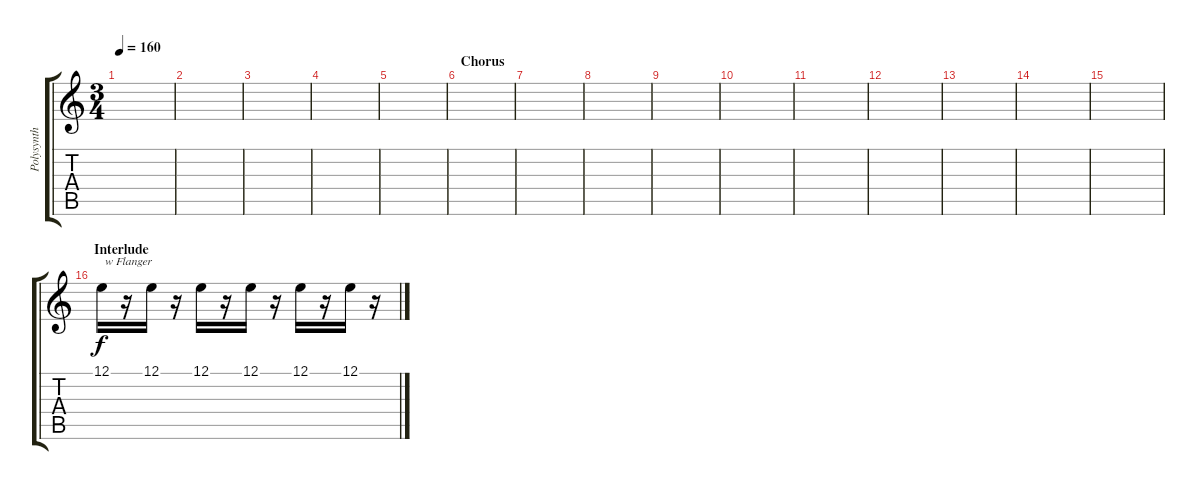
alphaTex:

\track ("Polysynth w/flanger" "Polysynth ") {instrument pad3polysynth}
\staff {score tabs}
\tuning (E4 B3 G3 D3 A2 E2) {hide}
\ts (3 4)
\tempo 160
\clef g2
\ks c
|
|
|
|
|
\section ("" "Chorus")
|
|
|
|
|
|
|
|
|
|
\section ("" "Interlude")
12.1.16{txt " w Flanger"} r.16 12.1.16 r.16 12.1.16 r.16 12.1.16 r.16 12.1.16 r.16 12.1.16 r.16
